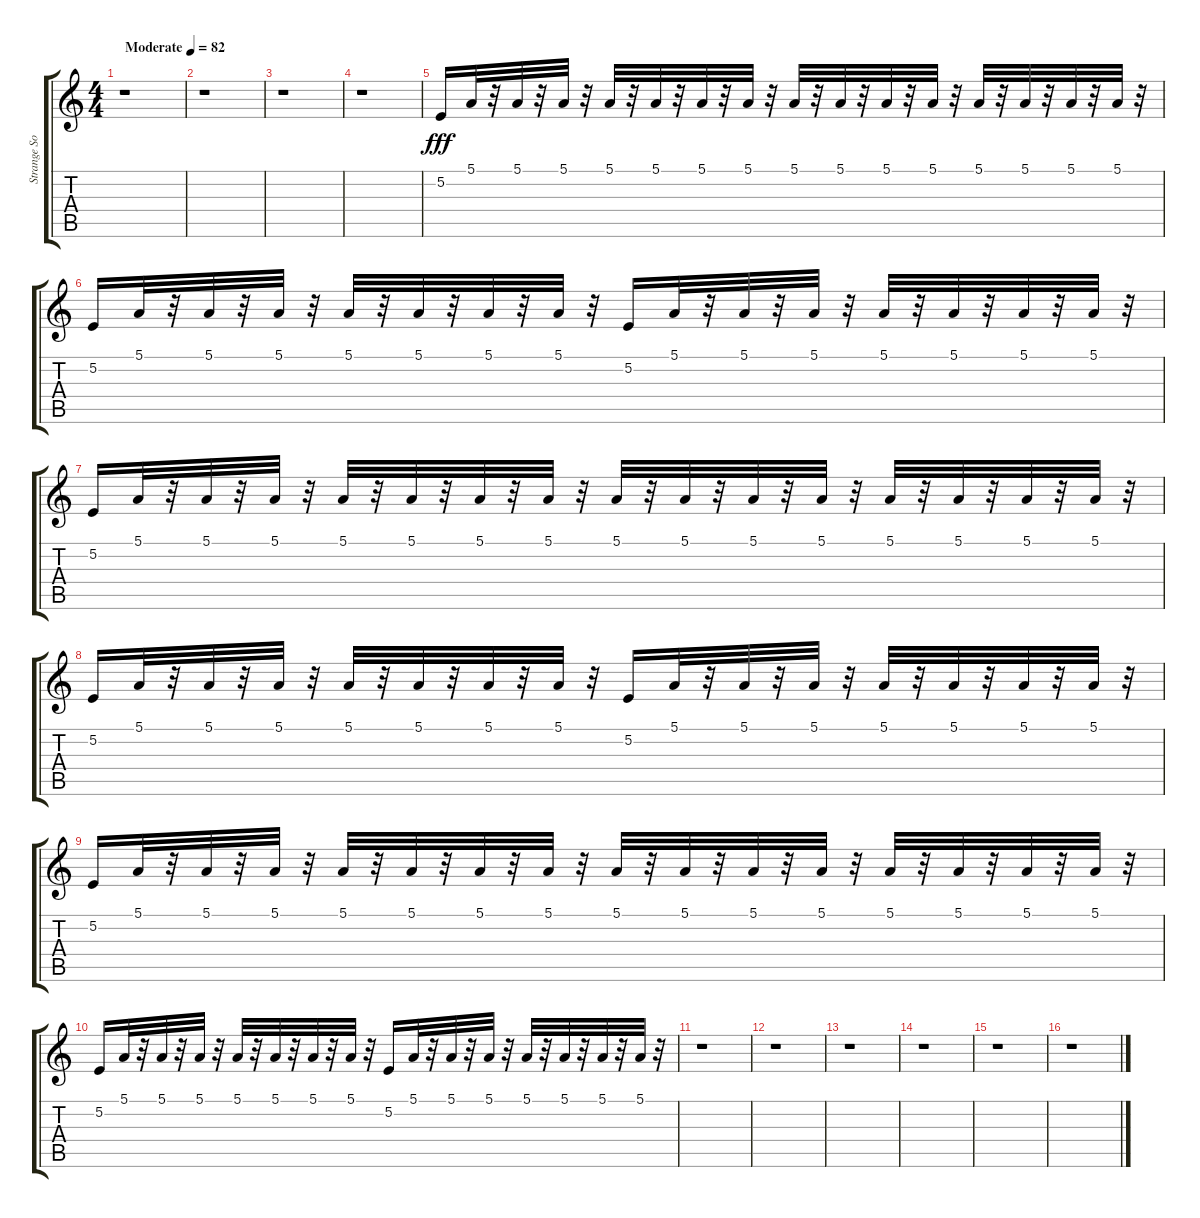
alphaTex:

\track ("Strange Sound" "Strange So") {instrument koto}
\staff {score tabs}
\tuning (E4 B3 G3 D3 A2 E2) {hide}
\ts (4 4)
\tempo (82 "Moderate")
\clef g2
\ks c
r.1{dy fff instrument koto} |
r.1 |
r.1 |
r.1 |
5.2.16 5.1.32 r.32 5.1.32 r.32 5.1.32 r.32 5.1.32 r.32 5.1.32 r.32 5.1.32 r.32 5.1.32 r.32 5.1.32 r.32 5.1.32 r.32 5.1.32 r.32 5.1.32 r.32 5.1.32 r.32 5.1.32 r.32 5.1.32 r.32 5.1.32 r.32 |
5.2.16 5.1.32 r.32 5.1.32 r.32 5.1.32 r.32 5.1.32 r.32 5.1.32 r.32 5.1.32 r.32 5.1.32 r.32 5.2.16 5.1.32 r.32 5.1.32 r.32 5.1.32 r.32 5.1.32 r.32 5.1.32 r.32 5.1.32 r.32 5.1.32 r.32 |
5.2.16 5.1.32 r.32 5.1.32 r.32 5.1.32 r.32 5.1.32 r.32 5.1.32 r.32 5.1.32 r.32 5.1.32 r.32 5.1.32 r.32 5.1.32 r.32 5.1.32 r.32 5.1.32 r.32 5.1.32 r.32 5.1.32 r.32 5.1.32 r.32 5.1.32 r.32 |
5.2.16 5.1.32 r.32 5.1.32 r.32 5.1.32 r.32 5.1.32 r.32 5.1.32 r.32 5.1.32 r.32 5.1.32 r.32 5.2.16 5.1.32 r.32 5.1.32 r.32 5.1.32 r.32 5.1.32 r.32 5.1.32 r.32 5.1.32 r.32 5.1.32 r.32 |
5.2.16 5.1.32 r.32 5.1.32 r.32 5.1.32 r.32 5.1.32 r.32 5.1.32 r.32 5.1.32 r.32 5.1.32 r.32 5.1.32 r.32 5.1.32 r.32 5.1.32 r.32 5.1.32 r.32 5.1.32 r.32 5.1.32 r.32 5.1.32 r.32 5.1.32 r.32 |
5.2.16 5.1.32 r.32 5.1.32 r.32 5.1.32 r.32 5.1.32 r.32 5.1.32 r.32 5.1.32 r.32 5.1.32 r.32 5.2.16 5.1.32 r.32 5.1.32 r.32 5.1.32 r.32 5.1.32 r.32 5.1.32 r.32 5.1.32 r.32 5.1.32 r.32 |
r.1 |
r.1 |
r.1 |
r.1 |
r.1 |
r.1
